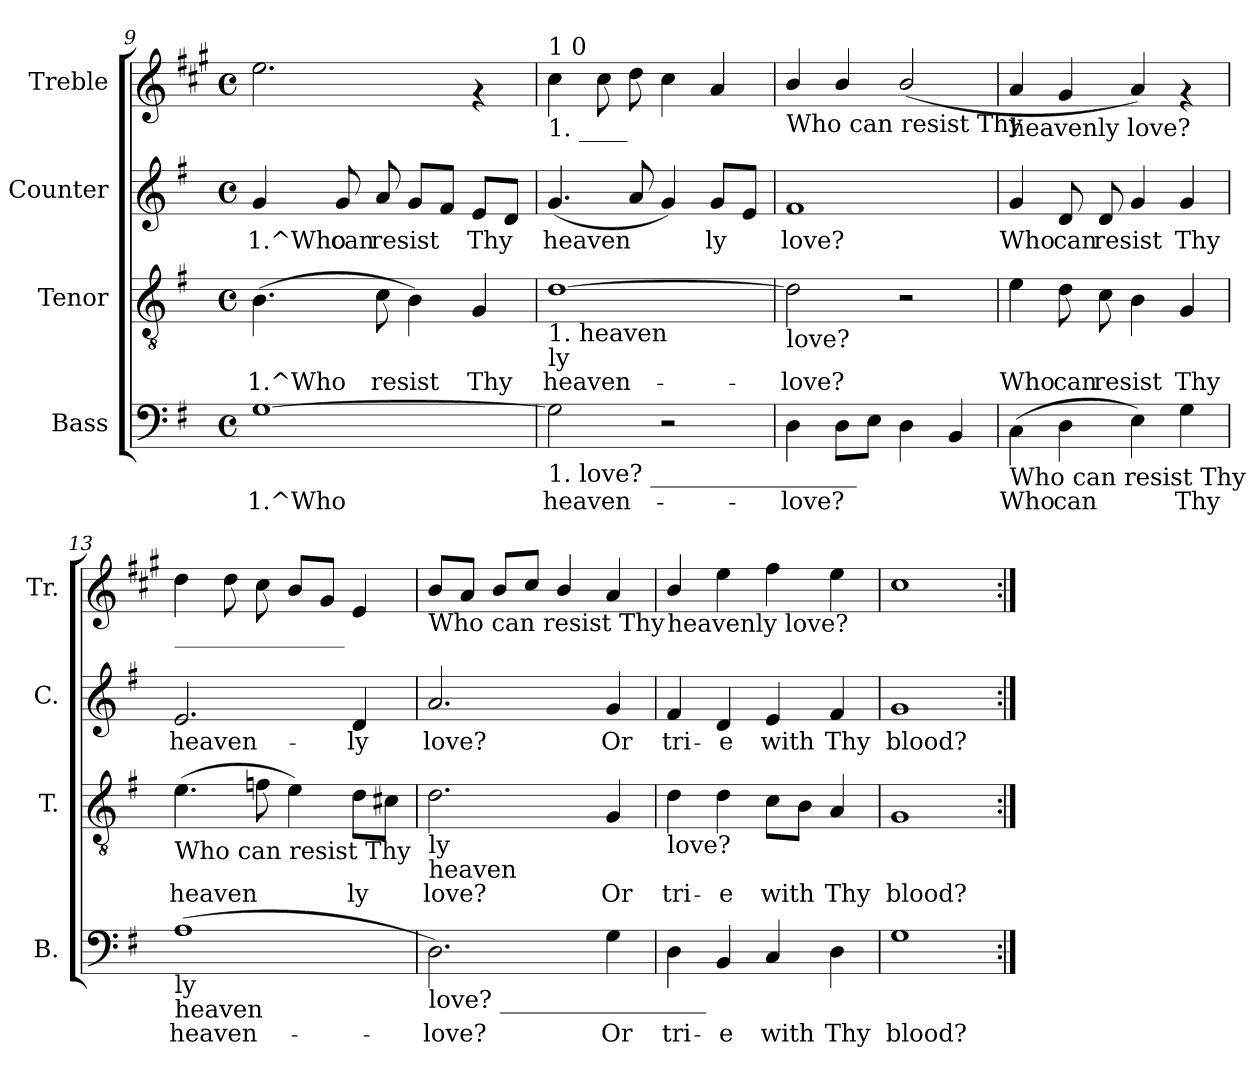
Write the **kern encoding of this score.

**kern	**text	**kern	**text	**kern	**text	**kern
*part4	*part4	*part3	*part3	*part2	*part2	*part1
*staff4	*staff4	*staff3	*staff3	*staff2	*staff2	*staff1
*I"Bass	*	*I"Tenor	*	*I"Counter	*	*I"Treble
*I'B.	*	*I'T.	*	*I'C.	*	*I'Tr.
!!LO:LB:g=z
*clefF4	*	*clefGv2	*	*clefG2	*	*clefG2
*	*	*	*	*	*	*ITrd1c2
*k[f#]	*	*k[f#]	*	*k[f#]	*	*k[f#]
*G:	*	*G:	*	*G:	*	*G:
*M4/4	*	*M4/4	*	*M4/4	*	*M4/4
*met(c)	*	*met(c)	*	*met(c)	*	*met(c)
=9	=9	=9	=9	=9	=9	=9
!	!LO:LY:a:rj	!	!LO:LY:a:rj	!	!LO:LY:b:rj	!
[>1G	1.^Who	(>4.B\	1.^Who	4g/	1.^Who	2.dd\
!	!	!	!	!	!LO:LY:b:rj	!
.	.	.	.	8g/	can	.
!	!	!	!LO:LY:a:rj	!	!LO:LY:b:rj	!
.	.	8c\	resist	8a/	resist	.
!	!	!	!LO:LY:a:rj	!	!LO:LY:b:rj	!
.	.	4B\)	.	8g/L	.	.
!	!	!	!	!	!LO:LY:b:rj	!
.	.	.	.	8f#/J	.	.
!	!	!	!LO:LY:a:rj	!	!LO:LY:b:rj	!
.	.	4G/	Thy	8e/L	Thy	4rf
!	!	!	!	!	!LO:LY:b:rj	!
.	.	.	.	8d/J	.	.
=10	=10	=10	=10	=10	=10	=10
!	!	!	!	!	!	!LO:TX:a:t=1 0
!	!	!	!	!	!	!LO:TX:b:t=1. ____
!	!	!LO:TX:b:t=1. heaven	!	!	!	!
!	!	!LO:TX:b:t=ly	!	!	!	!
!LO:TX:b:t=1. love? _________________	!	!	!	!	!	!
!	!LO:LY:a:rj	!	!LO:LY:a:rj	!	!LO:LY:b:rj	!
2G\]	heaven-	[>1d	heaven-	(<4.g/	heaven-	4b\
.	.	.	.	.	.	8b\
!	!	!	!	!	!LO:LY:b:rj	!
.	.	.	.	8a/	--	8cc\
!	!	!	!	!	!LO:LY:b:rj	!
2r	.	.	.	4g/)	--	4b\
!	!	!	!	!	!LO:LY:b:rj	!
.	.	.	.	8g/L	-ly	4g/
!	!	!	!	!	!LO:LY:b:rj	!
.	.	.	.	8e/J	.	.
=11	=11	=11	=11	=11	=11	=11
!	!	!	!	!	!	!LO:TX:b:t=Who can resist Thy
!	!	!LO:TX:b:t=love?	!	!	!	!
!	!LO:LY:a:rj	!	!LO:LY:a:rj	!	!LO:LY:b:rj	!
4D\	-love?	2d\]	-love?	1f#	love?	4a/
!	!LO:LY:a:rj	!	!	!	!	!
8D\L	.	.	.	.	.	4a/
!	!LO:LY:a:rj	!	!	!	!	!
8E\J	.	.	.	.	.	.
!	!LO:LY:a:rj	!	!	!	!	!
4D\	.	2r	.	.	.	(<2a/
!	!LO:LY:a:rj	!	!	!	!	!
4BB/	.	.	.	.	.	.
=12	=12	=12	=12	=12	=12	=12
!	!	!	!	!	!	!LO:TX:b:t=heavenly love?
!LO:TX:b:t=Who can resist Thy	!	!	!	!	!	!
!	!LO:LY:a:rj	!	!LO:LY:a:rj	!	!LO:LY:b:rj	!
(>4C\	Who	4e\	Who	4g/	Who	4g/
!	!LO:LY:a:rj	!	!LO:LY:a:rj	!	!LO:LY:b:rj	!
4D\	can	8d\	can	8d/	can	4f#/
!	!	!	!LO:LY:a:rj	!	!LO:LY:b:rj	!
.	.	8c\	resist	8d/	resist	.
!	!LO:LY:a:rj	!	!LO:LY:a:rj	!	!LO:LY:b:rj	!
4E\)	.	4B\	.	4g/	.	4g/)
!	!LO:LY:a:rj	!	!LO:LY:a:rj	!	!LO:LY:b:rj	!
4G\	Thy	4G/	Thy	4g/	Thy	4rf
=13	=13	=13	=13	=13	=13	=13
!	!	!	!	!	!	!LO:TX:b:t=______________
!	!	!LO:TX:b:t=Who can resist Thy	!	!	!	!
!LO:TX:b:t=ly	!	!	!	!	!	!
!LO:TX:b:t=heaven	!	!	!	!	!	!
!	!LO:LY:a:rj	!	!LO:LY:a:rj	!	!LO:LY:b:rj	!
(>1A	heaven-	(>4.e\	heaven-	2.e/	heaven-	4cc\
.	.	.	.	.	.	8cc\
!	!	!	!LO:LY:a:rj	!	!	!
.	.	8fn\	--	.	.	8b\
!	!	!	!LO:LY:a:rj	!	!	!
.	.	4e\)	--	.	.	8a/L
.	.	.	.	.	.	8f#/J
!	!	!	!LO:LY:a:rj	!	!LO:LY:b:rj	!
.	.	8d\L	-ly	4d/	-ly	4d/
!	!	!	!LO:LY:a:rj	!	!	!
.	.	8c#X\J	.	.	.	.
=14	=14	=14	=14	=14	=14	=14
!	!	!	!	!	!	!LO:TX:b:t=Who can resist Thy
!	!	!LO:TX:b:t=ly	!	!	!	!
!	!	!LO:TX:b:t=heaven	!	!	!	!
!LO:TX:b:t=love? _________________	!	!	!	!	!	!
!	!LO:LY:a:rj	!	!LO:LY:a:rj	!	!LO:LY:b:rj	!
2.D\)	-love?	2.d\	love?	2.a/	love?	8a/L
.	.	.	.	.	.	8g/J
.	.	.	.	.	.	8a/L
.	.	.	.	.	.	8b/J
.	.	.	.	.	.	4a/
!	!LO:LY:a:rj	!	!LO:LY:a:rj	!	!LO:LY:b:rj	!
4G\	Or	4G/	Or	4g/	Or	4g>/
=15	=15	=15	=15	=15	=15	=15
!	!	!	!	!	!	!LO:TX:b:t=heavenly love?
!	!	!LO:TX:b:t=love?	!	!	!	!
!	!LO:LY:a:rj	!	!LO:LY:a:rj	!	!LO:LY:b:rj	!
4D\	tri-	4d\	tri-	4f#/	tri-	4a>/
!	!LO:LY:a:rj	!	!LO:LY:a:rj	!	!LO:LY:b:rj	!
4BB/	-e	4d\	-e	4d/	-e	4dd\
!	!LO:LY:a:rj	!	!LO:LY:a:rj	!	!LO:LY:b:rj	!
4C/	with	8c\L	with	4e/	with	4ee\
!	!	!	!LO:LY:a:rj	!	!	!
.	.	8B\J	.	.	.	.
!	!LO:LY:a:rj	!	!LO:LY:a:rj	!	!LO:LY:b:rj	!
4D\	Thy	4A/	Thy	4f#/	Thy	4dd\
=16	=16	=16	=16	=16	=16	=16
!	!LO:LY:a:rj	!	!LO:LY:a:rj	!	!LO:LY:b:rj	!
1G	blood?	1G	blood?	1g	blood?	1b
=:|!	=:|!	=:|!	=:|!	=:|!	=:|!	=:|!
*-	*-	*-	*-	*-	*-	*-
